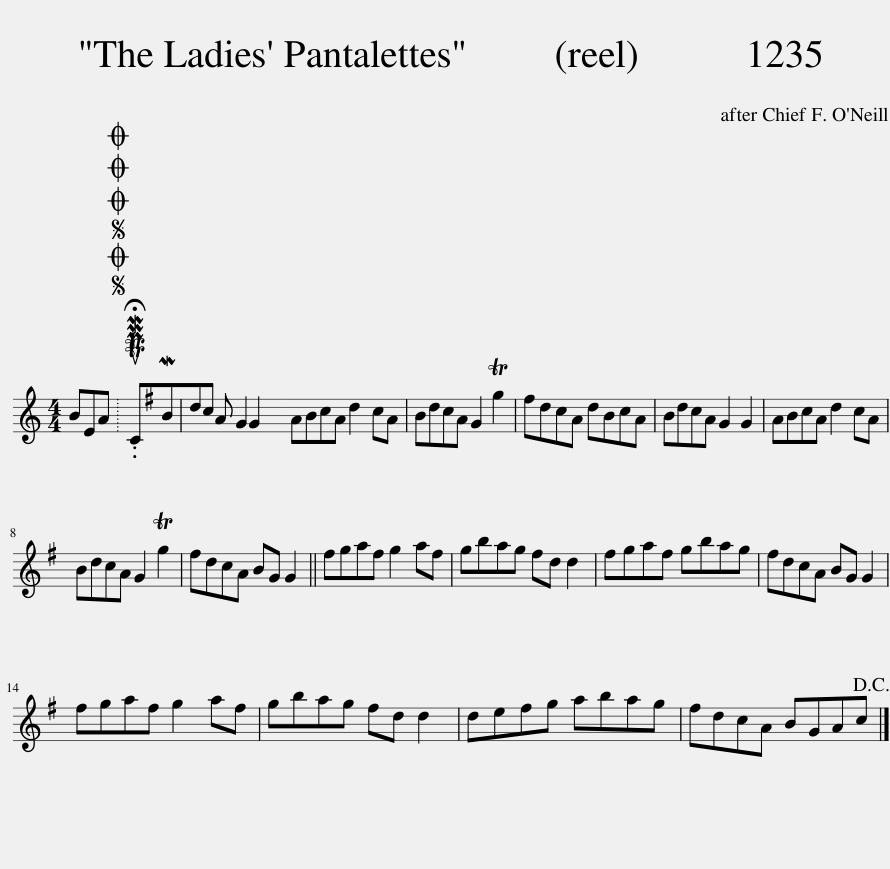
X:1
L:1/8
M:4/4
I:linebreak $
K:C
V:1 treble
V:1
 BEA |SOSOOO .!fermata!PMTuCMBdc A G2 G2 | ABcA d2 cA | BdcA G2 Tg2 | ^fdcA dBcA | %5
 BdcA G2 G2 | ABcA d2 cA |$ BdcA G2 Tg2 | ^fdcA BG G2 || ^fgaf g2 af | %10
 gbag ^fd d2 | ^fgaf gbag | ^fdcA BG G2 |$ ^fgaf g2 af | gbag ^fd d2 | %15
 de^fg abag | ^fdcA BGAc!D.C.! |] %17
